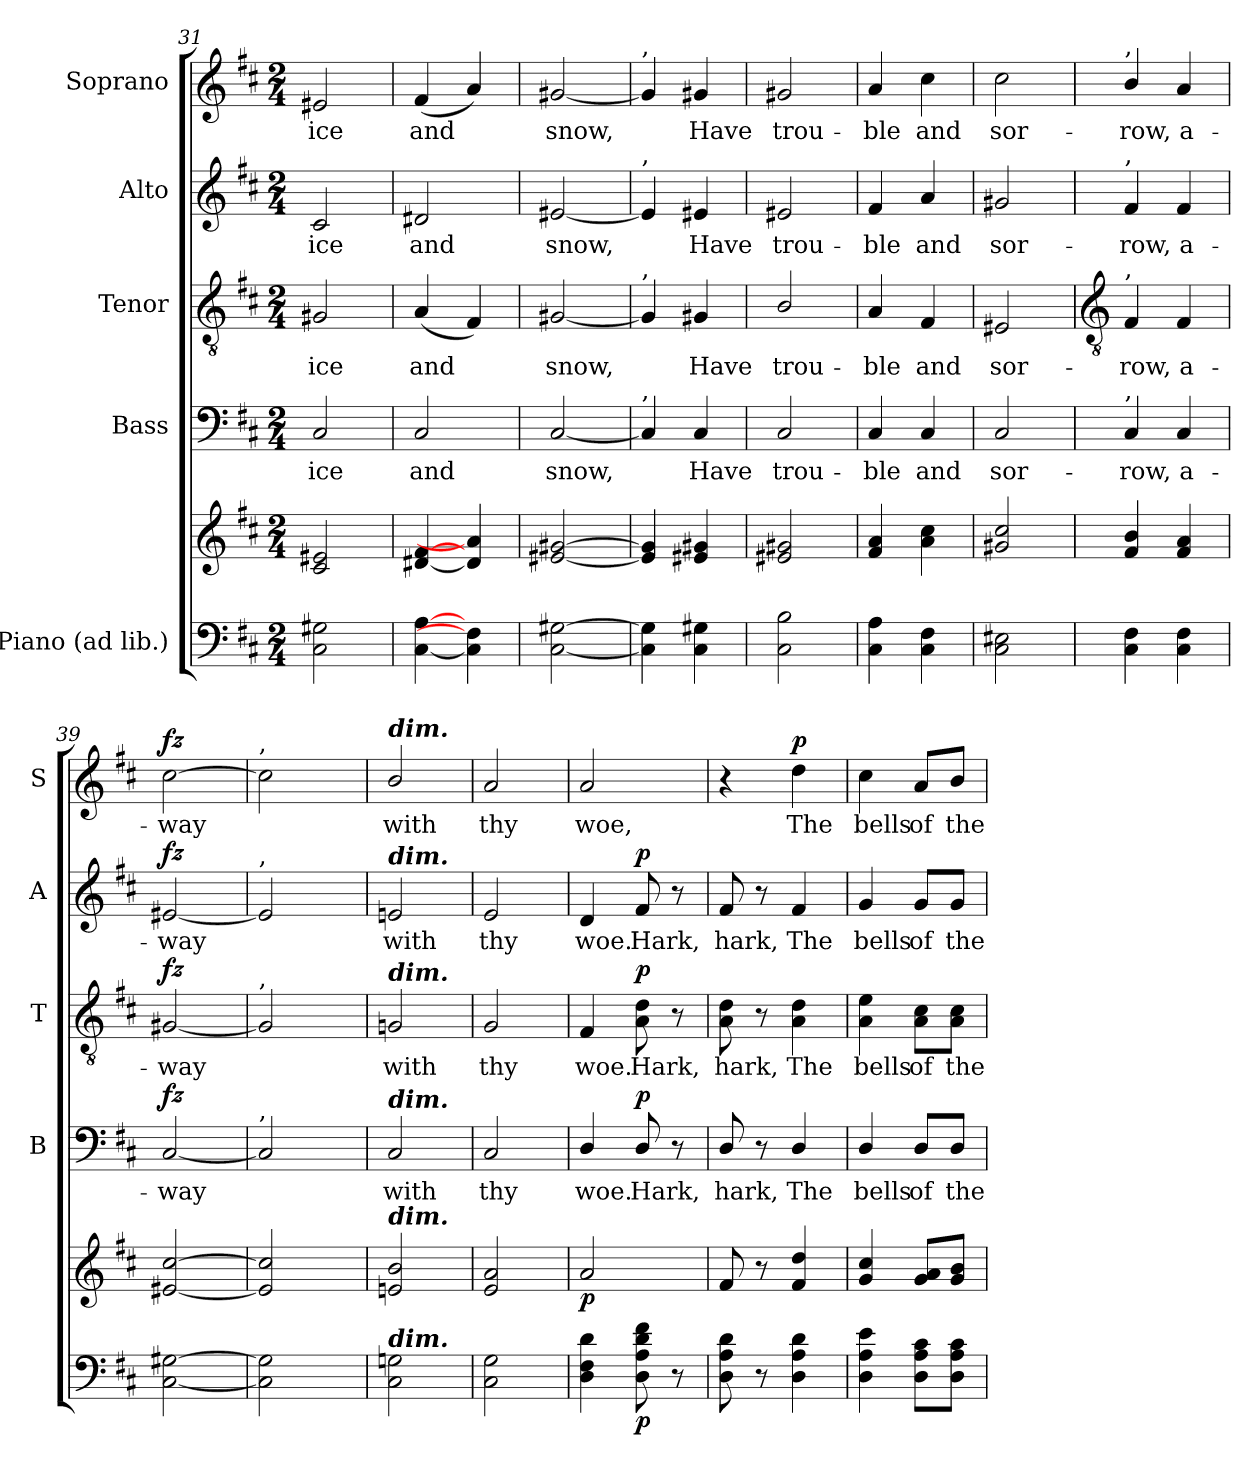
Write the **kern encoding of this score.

**kern	**kern	**dynam	**kern	**text	**dynam	**kern	**text	**dynam	**kern	**text	**dynam	**kern	**text	**dynam
*part5	*part5	*part5	*part4	*part4	*part4	*part3	*part3	*part3	*part2	*part2	*part2	*part1	*part1	*part1
*staff6	*staff5	*staff5/6	*staff4	*staff4	*staff4	*staff3	*staff3	*staff3	*staff2	*staff2	*staff2	*staff1	*staff1	*staff1
*I"Piano (ad lib.)	*	*	*I"Bass	*	*	*I"Tenor	*	*	*I"Alto	*	*	*I"Soprano	*	*
*	*	*	*I'B	*	*	*I'T	*	*	*I'A	*	*	*I'S	*	*
*clefF4	*clefG2	*	*clefF4	*	*	*clefGv2	*	*	*clefG2	*	*	*clefG2	*	*
*k[f#c#]	*k[f#c#]	*	*k[f#c#]	*	*	*k[f#c#]	*	*	*k[f#c#]	*	*	*k[f#c#]	*	*
*D:	*D:	*	*D:	*	*	*D:	*	*	*D:	*	*	*D:	*	*
*M2/4	*M2/4	*	*M2/4	*	*	*M2/4	*	*	*M2/4	*	*	*M2/4	*	*
=31	=31	=31	=31	=31	=31	=31	=31	=31	=31	=31	=31	=31	=31	=31
!	!	!	!	!LO:LY:b	!	!	!LO:LY:b	!	!	!LO:LY:b	!	!	!LO:LY:b	!
2C# 2G#X	2c# 2e#X	.	2C#	ice	.	2G#X	ice	.	2c#	ice	.	2e#X	ice	.
=32	=32	=32	=32	=32	=32	=32	=32	=32	=32	=32	=32	=32	=32	=32
!	!	!	!	!LO:LY:b	!	!	!LO:LY:b	!	!	!LO:LY:b	!	!	!LO:LY:b	!
[4C# [4A	[4d#X [4f#	.	2C#	and	.	(<4A	and	.	2d#X	and	.	(<4f#	and	.
4C#] 4F#]	4d#] 4a]	.	.	.	.	4F#)	.	.	.	.	.	4a)	.	.
=33	=33	=33	=33	=33	=33	=33	=33	=33	=33	=33	=33	=33	=33	=33
!	!	!	!	!LO:LY:b	!	!	!LO:LY:b	!	!	!LO:LY:b	!	!	!LO:LY:b	!
[2C# [2G#X	[2e#X [2g#X	.	[2C#	snow,	.	[2G#X	snow,	.	[2e#X	snow,	.	[2g#X	snow,	.
=34	=34	=34	=34	=34	=34	=34	=34	=34	=34	=34	=34	=34	=34	=34
!	!	!	!	!	!	!	!	!	!	!	!	!LO:TX:a:t=,	!	!
!	!	!	!	!	!	!	!	!	!LO:TX:a:t=,	!	!	!	!	!
!	!	!	!	!	!	!LO:TX:a:t=,	!	!	!	!	!	!	!	!
!	!	!	!LO:TX:a:t=,	!	!	!	!	!	!	!	!	!	!	!
4C#] 4G#]	4e#] 4g#]	.	4C#]	.	.	4G#]	.	.	4e#]	.	.	4g#]	.	.
!	!	!	!	!LO:LY:b	!	!	!LO:LY:b	!	!	!LO:LY:b	!	!	!LO:LY:b	!
4C# 4G#	4e# 4g#	.	4C#	Have	.	4G#	Have	.	4e#	Have	.	4g#	Have	.
=35	=35	=35	=35	=35	=35	=35	=35	=35	=35	=35	=35	=35	=35	=35
!	!	!	!	!LO:LY:b	!	!	!LO:LY:b	!	!	!LO:LY:b	!	!	!LO:LY:b	!
2C# 2B	2e#X 2g#X	.	2C#	trou-	.	2B/	trou-	.	2e#X	trou-	.	2g#X	trou-	.
=36	=36	=36	=36	=36	=36	=36	=36	=36	=36	=36	=36	=36	=36	=36
!	!	!	!	!LO:LY:b	!	!	!LO:LY:b	!	!	!LO:LY:b	!	!	!LO:LY:b	!
4C# 4A	4f# 4a	.	4C#	-ble	.	4A	-ble	.	4f#	-ble	.	4a	-ble	.
!	!	!	!	!LO:LY:b	!	!	!LO:LY:b	!	!	!LO:LY:b	!	!	!LO:LY:b	!
4C# 4F#	4a 4cc#	.	4C#	and	.	4F#	and	.	4a	and	.	4cc#	and	.
=37	=37	=37	=37	=37	=37	=37	=37	=37	=37	=37	=37	=37	=37	=37
!	!	!	!	!LO:LY:b	!	!	!LO:LY:b	!	!	!LO:LY:b	!	!	!LO:LY:b	!
2C# 2E#X	2g#X 2cc#	.	2C#	sor-	.	2E#X	sor-	.	2g#X	sor-	.	2cc#	sor-	.
!!LO:LB:g=z
=38	=38	=38	=38	=38	=38	=38	=38	=38	=38	=38	=38	=38	=38	=38
*	*	*	*	*	*	*clefGv2	*	*	*	*	*	*	*	*
!	!	!	!	!	!	!	!	!	!	!	!	!LO:TX:a:t=,	!	!
!	!	!	!	!	!	!	!	!	!LO:TX:a:t=,	!	!	!	!	!
!	!	!	!	!	!	!LO:TX:a:t=,	!	!	!	!	!	!	!	!
!	!	!	!LO:TX:a:t=,	!	!	!	!	!	!	!	!	!	!	!
!	!	!	!	!LO:LY:b	!	!	!LO:LY:b	!	!	!LO:LY:b	!	!	!LO:LY:b	!
4C# 4F#	4f# 4b	.	4C#	-row,	.	4F#	-row,	.	4f#	-row,	.	4b/	-row,	.
!	!	!	!	!LO:LY:b	!	!	!LO:LY:b	!	!	!LO:LY:b	!	!	!LO:LY:b	!
4C# 4F#	4f# 4a	.	4C#	a-	.	4F#	a-	.	4f#	a-	.	4a	a-	.
=39	=39	=39	=39	=39	=39	=39	=39	=39	=39	=39	=39	=39	=39	=39
!	!	!LO:DY:b=2	!	!LO:LY:b	!	!	!LO:LY:b	!	!	!LO:LY:b	!	!	!LO:LY:b	!
!	!	!LO:DY:n=1:b	!	!	!LO:DY:b	!	!	!LO:DY:b	!	!	!LO:DY:b	!	!	!LO:DY:b
[2C# [2G#X	[2e#X [2cc#	fz fz	[2C#	way	fz	[2G#X	way	fz	[2e#X	way	fz	[2cc#	way	fz
=40	=40	=40	=40	=40	=40	=40	=40	=40	=40	=40	=40	=40	=40	=40
!	!	!	!	!	!	!	!	!	!	!	!	!LO:TX:a:t=,	!	!
!	!	!	!	!	!	!	!	!	!LO:TX:a:t=,	!	!	!	!	!
!	!	!	!	!	!	!LO:TX:a:t=,	!	!	!	!	!	!	!	!
!	!	!	!LO:TX:a:t=,	!	!	!	!	!	!	!	!	!	!	!
2C#] 2G#]	2e#] 2cc#]	.	2C#]	.	.	2G#]	.	.	2e#]	.	.	2cc#]	.	.
=41	=41	=41	=41	=41	=41	=41	=41	=41	=41	=41	=41	=41	=41	=41
!	!	!	!	!	!	!	!	!	!	!	!	!LO:TX:a:Bi:t=dim.	!	!
!	!	!	!	!	!	!	!	!	!LO:TX:a:Bi:t=dim.	!	!	!	!	!
!	!	!	!	!	!	!LO:TX:a:Bi:t=dim.	!	!	!	!	!	!	!	!
!	!	!	!LO:TX:a:Bi:t=dim.	!	!	!	!	!	!	!	!	!	!	!
!	!LO:TX:a:Bi:t=dim.	!	!	!	!	!	!	!	!	!	!	!	!	!
!LO:TX:a:Bi:t=dim.	!	!	!	!	!	!	!	!	!	!	!	!	!	!
!	!	!	!	!LO:LY:b	!	!	!LO:LY:b	!	!	!LO:LY:b	!	!	!LO:LY:b	!
2C# 2Gn	2en 2b	.	2C#	with	.	2Gn	with	.	2en	with	.	2b/	with	.
=42	=42	=42	=42	=42	=42	=42	=42	=42	=42	=42	=42	=42	=42	=42
!	!	!	!	!LO:LY:b	!	!	!LO:LY:b	!	!	!LO:LY:b	!	!	!LO:LY:b	!
2C# 2G	2e 2a	.	2C#	thy	.	2G	thy	.	2e	thy	.	2a	thy	.
=43	=43	=43	=43	=43	=43	=43	=43	=43	=43	=43	=43	=43	=43	=43
!	!	!LO:DY:b	!	!LO:LY:b	!	!	!LO:LY:b	!	!	!LO:LY:b	!	!	!LO:LY:b	!
4D 4F# 4d	2a	p	4D/	woe.	.	4F#	woe.	.	4d	woe.	.	2a	woe,	.
!	!	!LO:DY:b=2	!	!LO:LY:b	!LO:DY:b	!	!LO:LY:b	!LO:DY:b	!	!LO:LY:b	!LO:DY:b	!	!	!
8D 8A 8d 8f#	.	p	8D/	Hark,	p	8A 8d	Hark,	p	8f#	Hark,	p	.	.	.
8r	.	.	8r	.	.	8r	.	.	8r	.	.	.	.	.
=44	=44	=44	=44	=44	=44	=44	=44	=44	=44	=44	=44	=44	=44	=44
!	!	!	!	!LO:LY:b	!	!	!LO:LY:b	!	!	!LO:LY:b	!	!	!	!
8D 8A 8d	8f#	.	8D/	hark,	.	8A 8d	hark,	.	8f#	hark,	.	4r	.	.
8r	8r	.	8r	.	.	8r	.	.	8r	.	.	.	.	.
!	!	!	!	!LO:LY:b	!	!	!LO:LY:b	!	!	!LO:LY:b	!	!	!LO:LY:b	!LO:DY:b
4D 4A 4d	4f# 4dd	.	4D/	The	.	4A 4d	The	.	4f#	The	.	4dd	The	p
=45	=45	=45	=45	=45	=45	=45	=45	=45	=45	=45	=45	=45	=45	=45
!	!	!	!	!LO:LY:b	!	!	!LO:LY:b	!	!	!LO:LY:b	!	!	!LO:LY:b	!
4D 4A 4e	4g 4cc#	.	4D/	bells	.	4A 4e	bells	.	4g	bells	.	4cc#	bells	.
!	!	!	!	!LO:LY:b	!	!	!LO:LY:b	!	!	!LO:LY:b	!	!	!LO:LY:b	!
8D 8A 8c#L	8g 8aL	.	8D/L	of	.	8A\ 8c#\L	of	.	8g/L	of	.	8a/L	of	.
!	!	!	!	!LO:LY:b	!	!	!LO:LY:b	!	!	!LO:LY:b	!	!	!LO:LY:b	!
8D 8A 8c#J	8g 8bJ	.	8D/J	the	.	8A\ 8c#\J	the	.	8g/J	the	.	8b/J	the	.
=	=	=	=	=	=	=	=	=	=	=	=	=	=	=
*-	*-	*-	*-	*-	*-	*-	*-	*-	*-	*-	*-	*-	*-	*-
